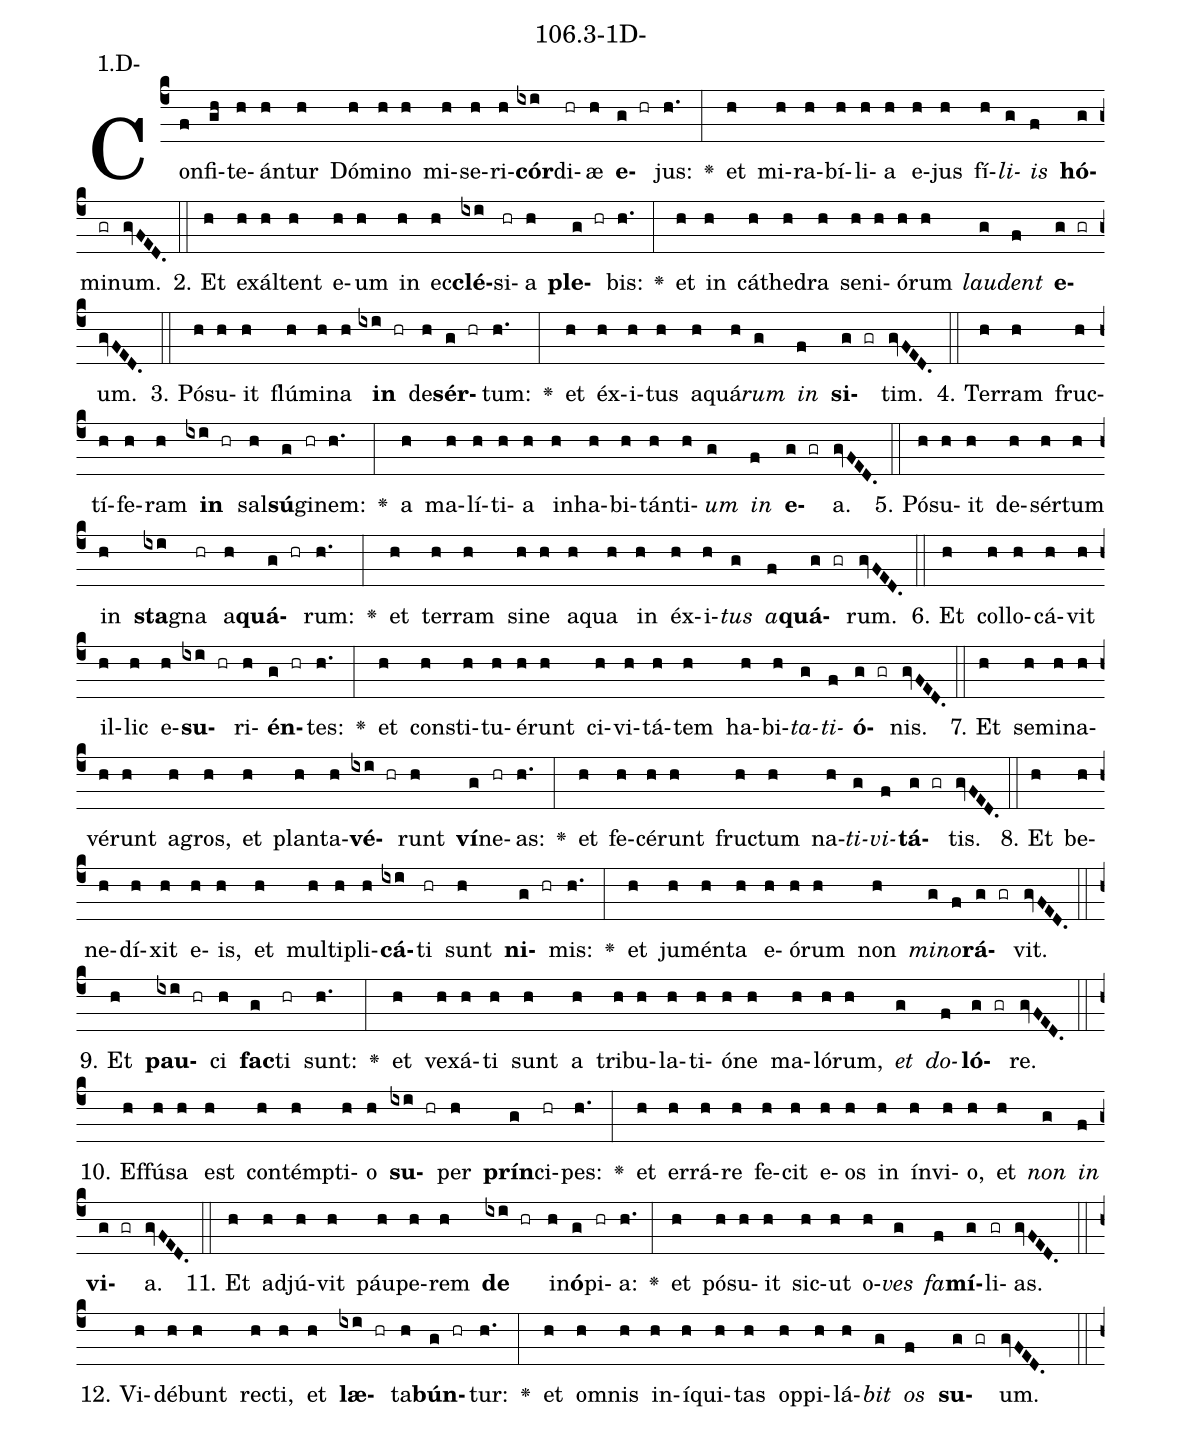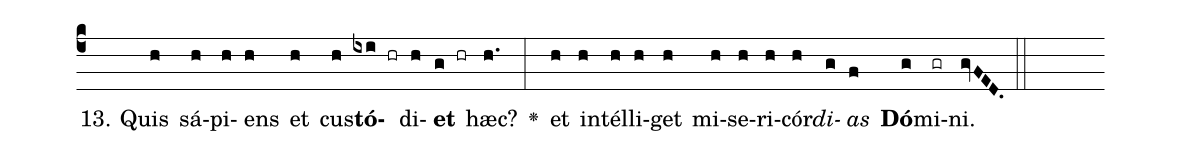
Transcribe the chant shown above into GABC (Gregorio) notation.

name: 106.3-1D-;
annotation: 1.D-;
%%
(c4)Con(f)fi(gh)te(h)án(h)tur(h) Dó(h)mi(h)no(h) mi(h)se(h)ri(h)<b>cór</b>(ixi)di(hr)æ(h) <b>e</b>(g hr)jus:(h.) <v>\greheightstar</v>(:) et(h) mi(h)ra(h)bí(h)li(h)a(h) e(h)jus(h) fí(h)<i>li</i>(g)<i>is</i>(f) <b>hó</b>(g)mi(gr)num.(gvFED.) (::)
2. Et(h) ex(h)ál(h)tent(h) e(h)um(h) in(h) ec(h)<b>clé</b>(ixi)si(hr)a(h) <b>ple</b>(g hr)bis:(h.) <v>\greheightstar</v>(:) et(h) in(h) cá(h)the(h)dra(h) se(h)ni(h)ó(h)rum(h) <i>lau</i>(g)<i>dent</i>(f) <b>e</b>(g gr)um.(gvFED.) (::)
3. Pó(h)su(h)it(h) flú(h)mi(h)na(h) <b>in</b>(ixi hr) de(h)<b>sér</b>(g hr)tum:(h.) <v>\greheightstar</v>(:) et(h) éx(h)i(h)tus(h) a(h)quá(h)<i>rum</i>(g) <i>in</i>(f) <b>si</b>(g gr)tim.(gvFED.) (::)
4. Ter(h)ram(h) fruc(h)tí(h)fe(h)ram(h) <b>in</b>(ixi hr) sal(h)<b>sú</b>(g)gi(hr)nem:(h.) <v>\greheightstar</v>(:) a(h) ma(h)lí(h)ti(h)a(h) in(h)ha(h)bi(h)tán(h)ti(h)<i>um</i>(g) <i>in</i>(f) <b>e</b>(g gr)a.(gvFED.) (::)
5. Pó(h)su(h)it(h) de(h)sér(h)tum(h) in(h) <b>sta</b>(ixi)gna(hr) a(h)<b>quá</b>(g hr)rum:(h.) <v>\greheightstar</v>(:) et(h) ter(h)ram(h) si(h)ne(h) a(h)qua(h) in(h) éx(h)i(h)<i>tus</i>(g) <i>a</i>(f)<b>quá</b>(g gr)rum.(gvFED.) (::)
6. Et(h) col(h)lo(h)cá(h)vit(h) il(h)lic(h) e(h)<b>su</b>(ixi hr)ri(h)<b>én</b>(g hr)tes:(h.) <v>\greheightstar</v>(:) et(h) con(h)sti(h)tu(h)é(h)runt(h) ci(h)vi(h)tá(h)tem(h) ha(h)bi(h)<i>ta</i>(g)<i>ti</i>(f)<b>ó</b>(g gr)nis.(gvFED.) (::)
7. Et(h) se(h)mi(h)na(h)vé(h)runt(h) a(h)gros,(h) et(h) plan(h)ta(h)<b>vé</b>(ixi hr)runt(h) <b>ví</b>(g)ne(hr)as:(h.) <v>\greheightstar</v>(:) et(h) fe(h)cé(h)runt(h) fruc(h)tum(h) na(h)<i>ti</i>(g)<i>vi</i>(f)<b>tá</b>(g gr)tis.(gvFED.) (::)
8. Et(h) be(h)ne(h)dí(h)xit(h) e(h)is,(h) et(h) mul(h)ti(h)pli(h)<b>cá</b>(ixi)ti(hr) sunt(h) <b>ni</b>(g hr)mis:(h.) <v>\greheightstar</v>(:) et(h) ju(h)mén(h)ta(h) e(h)ó(h)rum(h) non(h) <i>mi</i>(g)<i>no</i>(f)<b>rá</b>(g gr)vit.(gvFED.) (::)
9. Et(h) <b>pau</b>(ixi hr)ci(h) <b>fac</b>(g)ti(hr) sunt:(h.) <v>\greheightstar</v>(:) et(h) ve(h)xá(h)ti(h) sunt(h) a(h) tri(h)bu(h)la(h)ti(h)ó(h)ne(h) ma(h)ló(h)rum,(h) <i>et</i>(g) <i>do</i>(f)<b>ló</b>(g gr)re.(gvFED.) (::)
10. Ef(h)fú(h)sa(h) est(h) con(h)témp(h)ti(h)o(h) <b>su</b>(ixi hr)per(h) <b>prín</b>(g)ci(hr)pes:(h.) <v>\greheightstar</v>(:) et(h) er(h)rá(h)re(h) fe(h)cit(h) e(h)os(h) in(h) ín(h)vi(h)o,(h) et(h) <i>non</i>(g) <i>in</i>(f) <b>vi</b>(g gr)a.(gvFED.) (::)
11. Et(h) ad(h)jú(h)vit(h) páu(h)pe(h)rem(h) <b>de</b>(ixi hr) in(h)<b>ó</b>(g)pi(hr)a:(h.) <v>\greheightstar</v>(:) et(h) pó(h)su(h)it(h) sic(h)ut(h) o(h)<i>ves</i>(g) <i>fa</i>(f)<b>mí</b>(g)li(gr)as.(gvFED.) (::)
12. Vi(h)dé(h)bunt(h) rec(h)ti,(h) et(h) <b>læ</b>(ixi hr)ta(h)<b>bún</b>(g hr)tur:(h.) <v>\greheightstar</v>(:) et(h) om(h)nis(h) in(h)í(h)qui(h)tas(h) op(h)pi(h)lá(h)<i>bit</i>(g) <i>os</i>(f) <b>su</b>(g gr)um.(gvFED.) (::)
13. Quis(h) sá(h)pi(h)ens(h) et(h) cus(h)<b>tó</b>(ixi hr)di(h)<b>et</b>(g hr) hæc?(h.) <v>\greheightstar</v>(:) et(h) in(h)tél(h)li(h)get(h) mi(h)se(h)ri(h)cór(h)<i>di</i>(g)<i>as</i>(f) <b>Dó</b>(g)mi(gr)ni.(gvFED.) (::)
